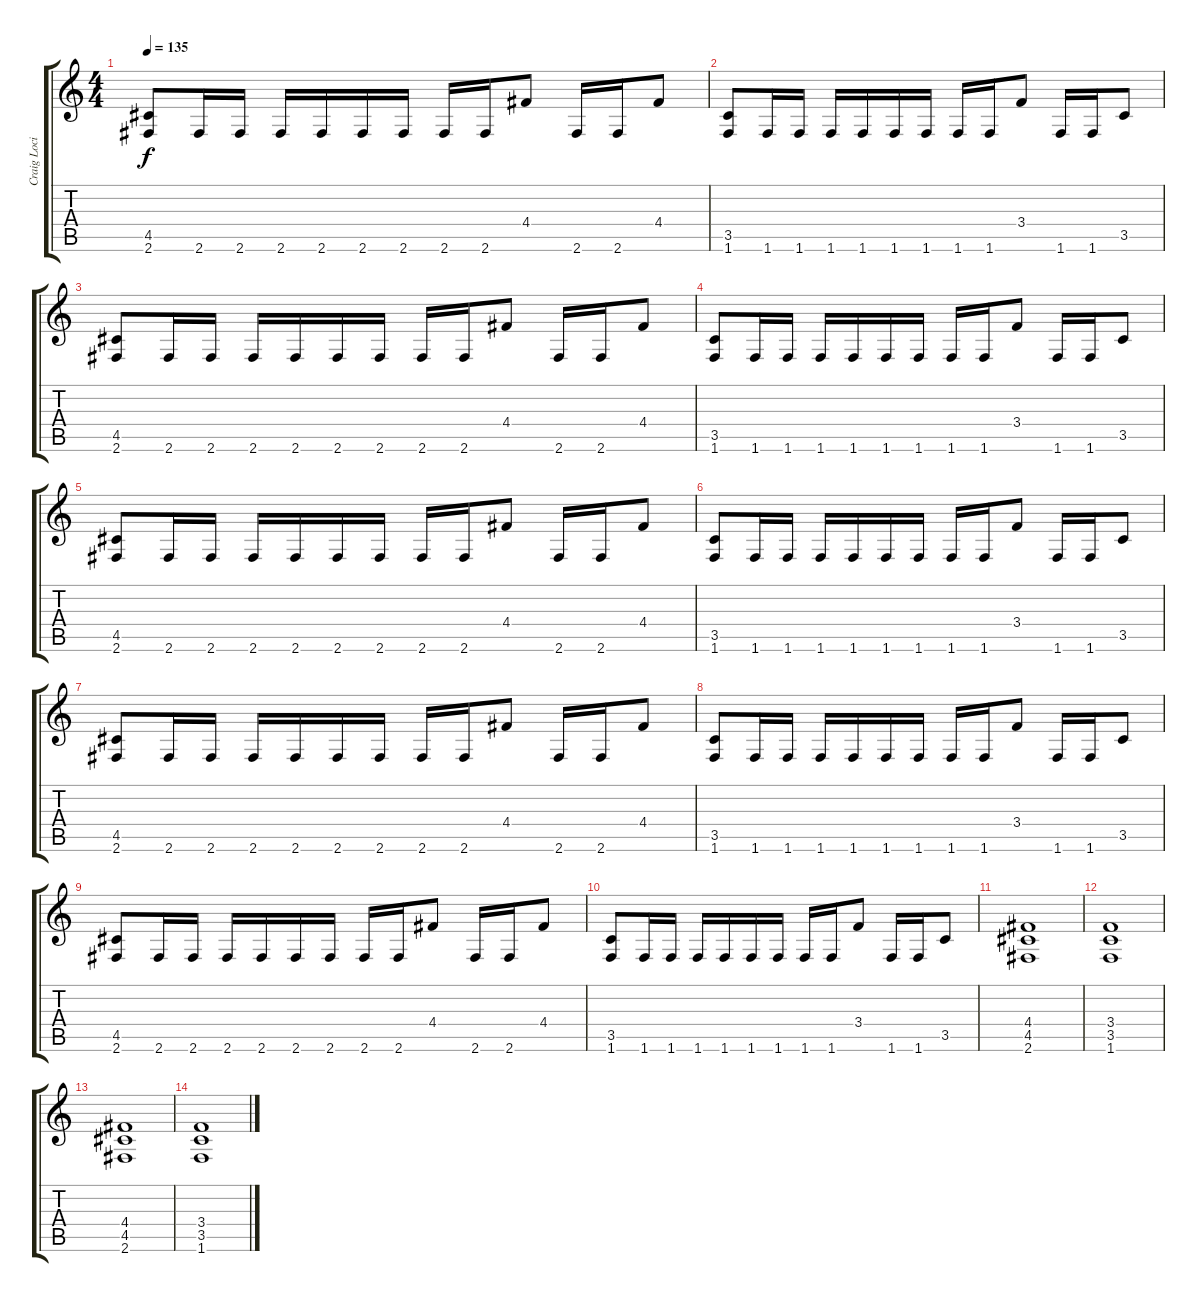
\track ("Craig Locicero" "Craig Loci") {instrument distortionguitar}
\staff {score tabs}
\tuning (E4 B3 G3 D3 A2 E2) {hide}
\ts (4 4)
\tempo 135
\clef g2
\ks c
(4.5 2.6).8{dy f} 2.6.16 2.6.16 2.6.16 2.6.16 2.6.16 2.6.16 2.6.16 2.6.16 4.4.8 2.6.16 2.6.16 4.4.8 |
(3.5 1.6).8 1.6.16 1.6.16 1.6.16 1.6.16 1.6.16 1.6.16 1.6.16 1.6.16 3.4.8 1.6.16 1.6.16 3.5.8 |
(4.5 2.6).8 2.6.16 2.6.16 2.6.16 2.6.16 2.6.16 2.6.16 2.6.16 2.6.16 4.4.8 2.6.16 2.6.16 4.4.8 |
(3.5 1.6).8 1.6.16 1.6.16 1.6.16 1.6.16 1.6.16 1.6.16 1.6.16 1.6.16 3.4.8 1.6.16 1.6.16 3.5.8 |
(4.5 2.6).8 2.6.16 2.6.16 2.6.16 2.6.16 2.6.16 2.6.16 2.6.16 2.6.16 4.4.8 2.6.16 2.6.16 4.4.8 |
(3.5 1.6).8 1.6.16 1.6.16 1.6.16 1.6.16 1.6.16 1.6.16 1.6.16 1.6.16 3.4.8 1.6.16 1.6.16 3.5.8 |
(4.5 2.6).8 2.6.16 2.6.16 2.6.16 2.6.16 2.6.16 2.6.16 2.6.16 2.6.16 4.4.8 2.6.16 2.6.16 4.4.8 |
(3.5 1.6).8 1.6.16 1.6.16 1.6.16 1.6.16 1.6.16 1.6.16 1.6.16 1.6.16 3.4.8 1.6.16 1.6.16 3.5.8 |
(4.5 2.6).8 2.6.16 2.6.16 2.6.16 2.6.16 2.6.16 2.6.16 2.6.16 2.6.16 4.4.8 2.6.16 2.6.16 4.4.8 |
(3.5 1.6).8 1.6.16 1.6.16 1.6.16 1.6.16 1.6.16 1.6.16 1.6.16 1.6.16 3.4.8 1.6.16 1.6.16 3.5.8 |
(4.4 4.5 2.6).1 |
(3.4 3.5 1.6).1 |
(4.4 4.5 2.6).1 |
(3.4 3.5 1.6).1
